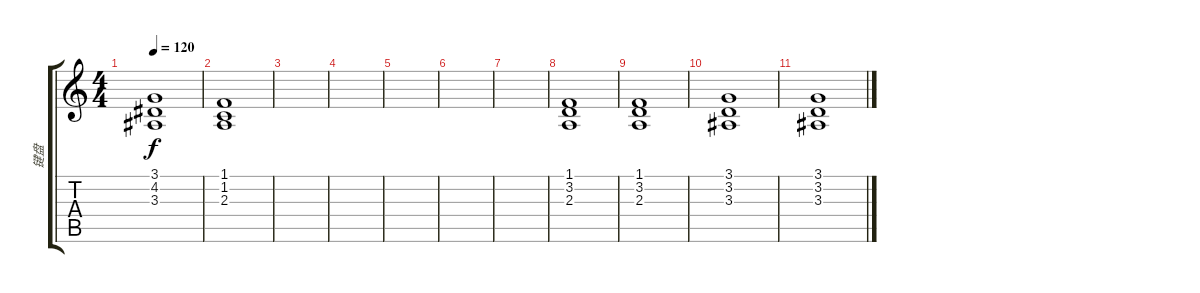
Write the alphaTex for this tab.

\track ("键盘" "键盘") {instrument synthstrings1}
\staff {score tabs}
\tuning (E4 B3 G3 D3 A2 E2) {hide}
\ts (4 4)
\tempo 120
\clef g2
\ks c
(3.1 4.2 3.3).1{dy f} |
(1.1 1.2 2.3).1 |
|
|
|
|
|
(1.1 3.2 2.3).1 |
(1.1 3.2 2.3).1 |
(3.1 3.2 3.3).1 |
(3.1 3.2 3.3).1
